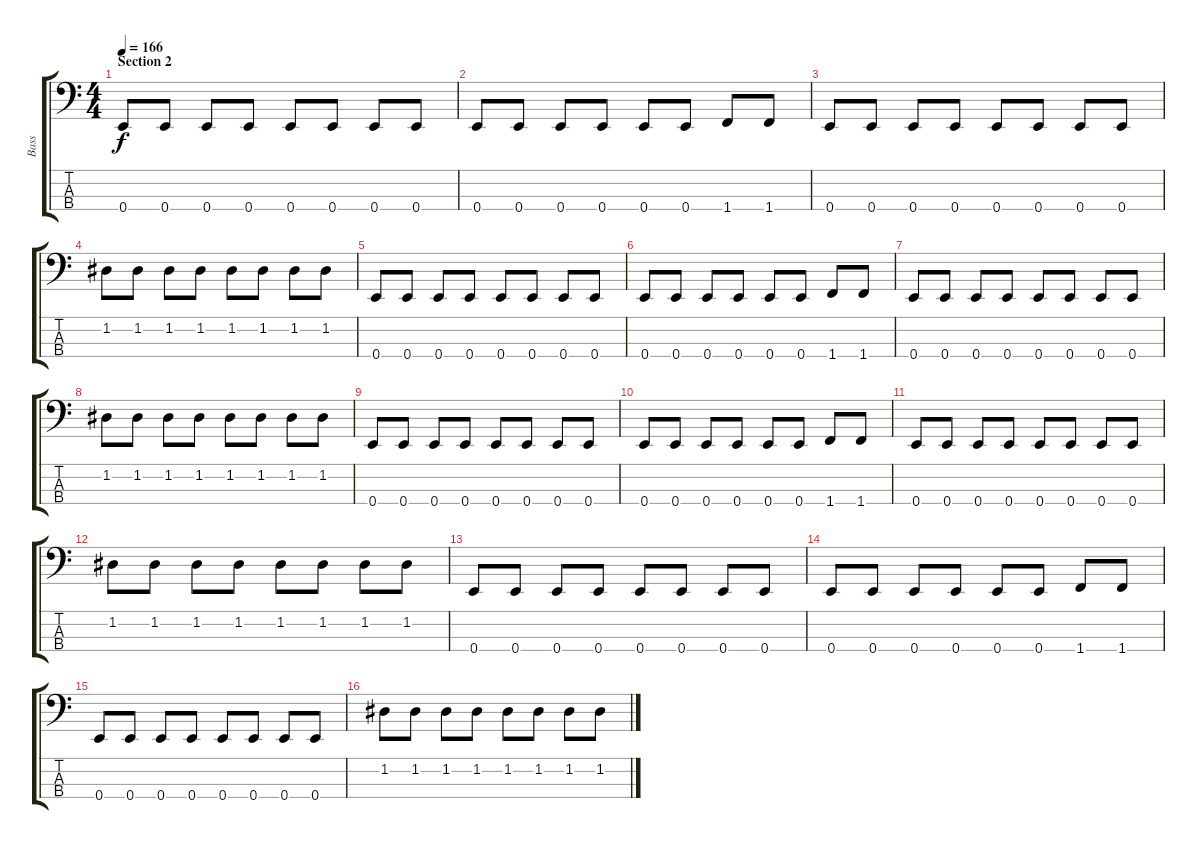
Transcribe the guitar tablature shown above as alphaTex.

\track ("Bass" "Bass") {instrument electricbassfinger}
\staff {score tabs}
\tuning (G2 D2 A1 E1) {hide}
\ts (4 4)
\section ("" "Section 2")
\tempo 166
\clef f4
\ks c
0.4.8{dy f} 0.4.8 0.4.8 0.4.8 0.4.8 0.4.8 0.4.8 0.4.8 |
0.4.8 0.4.8 0.4.8 0.4.8 0.4.8 0.4.8 1.4.8 1.4.8 |
0.4.8 0.4.8 0.4.8 0.4.8 0.4.8 0.4.8 0.4.8 0.4.8 |
1.2.8 1.2.8 1.2.8 1.2.8 1.2.8 1.2.8 1.2.8 1.2.8 |
0.4.8 0.4.8 0.4.8 0.4.8 0.4.8 0.4.8 0.4.8 0.4.8 |
0.4.8 0.4.8 0.4.8 0.4.8 0.4.8 0.4.8 1.4.8 1.4.8 |
0.4.8 0.4.8 0.4.8 0.4.8 0.4.8 0.4.8 0.4.8 0.4.8 |
1.2.8 1.2.8 1.2.8 1.2.8 1.2.8 1.2.8 1.2.8 1.2.8 |
0.4.8 0.4.8 0.4.8 0.4.8 0.4.8 0.4.8 0.4.8 0.4.8 |
0.4.8 0.4.8 0.4.8 0.4.8 0.4.8 0.4.8 1.4.8 1.4.8 |
0.4.8 0.4.8 0.4.8 0.4.8 0.4.8 0.4.8 0.4.8 0.4.8 |
1.2.8 1.2.8 1.2.8 1.2.8 1.2.8 1.2.8 1.2.8 1.2.8 |
0.4.8 0.4.8 0.4.8 0.4.8 0.4.8 0.4.8 0.4.8 0.4.8 |
0.4.8 0.4.8 0.4.8 0.4.8 0.4.8 0.4.8 1.4.8 1.4.8 |
0.4.8 0.4.8 0.4.8 0.4.8 0.4.8 0.4.8 0.4.8 0.4.8 |
1.2.8 1.2.8 1.2.8 1.2.8 1.2.8 1.2.8 1.2.8 1.2.8
